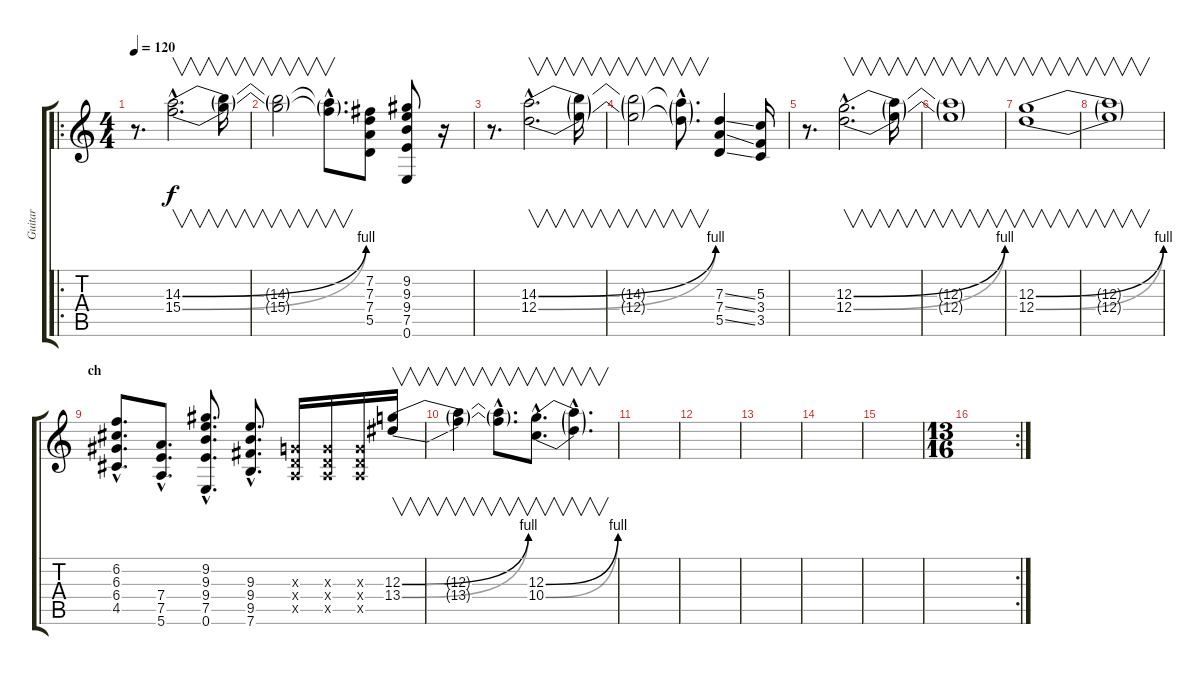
\track ("Guitar" "Guitar") {instrument overdrivenguitar}
\staff {score tabs}
\tuning (E4 B3 G3 D3 A2 E2) {hide}
\ro
\ts (4 4)
\tempo 120
\clef g2
\ks c
r.8{d dy f instrument overdrivenguitar} (14.3{be (bend 0 0 60 4) hac} 15.4{be (bend 0 0 60 4) hac}).2{v d} (14.3{t} 15.4{t}).16{v} |
(14.3{t} 15.4{t}).2{v} (14.3{hac t} 15.4{hac t}).8{v d} (7.2 7.3 7.4 5.5).8 (9.2 9.3 9.4 7.5 0.6).8 r.16 |
r.8{d} (14.3{be (bend 0 0 60 4) hac} 12.4{be (bend 0 0 60 4) hac}).2{v d} (14.3{t} 12.4{t}).16{v} |
(14.3{t} 12.4{t}).2{v} (14.3{hac t} 12.4{hac t}).8{v d} (7.3{ss} 7.4{ss} 5.5{ss}).4 (5.3 3.4 3.5).16 |
\section ("" "")
r.8{d} (12.3{be (bend 0 0 60 4) hac} 12.4{be (bend 0 0 60 4) hac}).2{v d} (12.3{t} 12.4{t}).16{v} |
(12.3{t} 12.4{t}).1{v} |
(12.3{be (bend 0 0 60 4)} 12.4{be (bend 0 0 60 4)}).1{v} |
(12.3{t} 12.4{t}).1{v} |
\section ("" "ch")
(6.2{hac} 6.3{hac} 6.4{hac} 4.5{hac}).8{d} (7.4{hac} 7.5{hac} 5.6{hac}).8{d} (9.2{hac} 9.3{hac} 9.4{hac} 7.5{hac} 0.6{hac}).8{d} (9.3{hac} 9.4{hac} 9.5{hac} 7.6{hac}).8{d} (0.3{x} 0.4{x} 0.5{x}).16 (0.3{x} 0.4{x} 0.5{x}).16 (0.3{x} 0.4{x} 0.5{x}).16 (12.3{be (bend 0 0 60 4)} 13.4{be (bend 0 0 60 4)}).16{v} |
(12.3{t} 13.4{t}).4{v} (12.3{hac t} 13.4{hac t}).8{v d} (12.3{be (bend 0 0 60 4) hac} 10.4{be (bend 0 0 60 4) hac}).8{v d} (12.3{hac t} 10.4{hac t}).4{v d} |
|
|
|
|
|
\rc 2
\ts (13 16)
